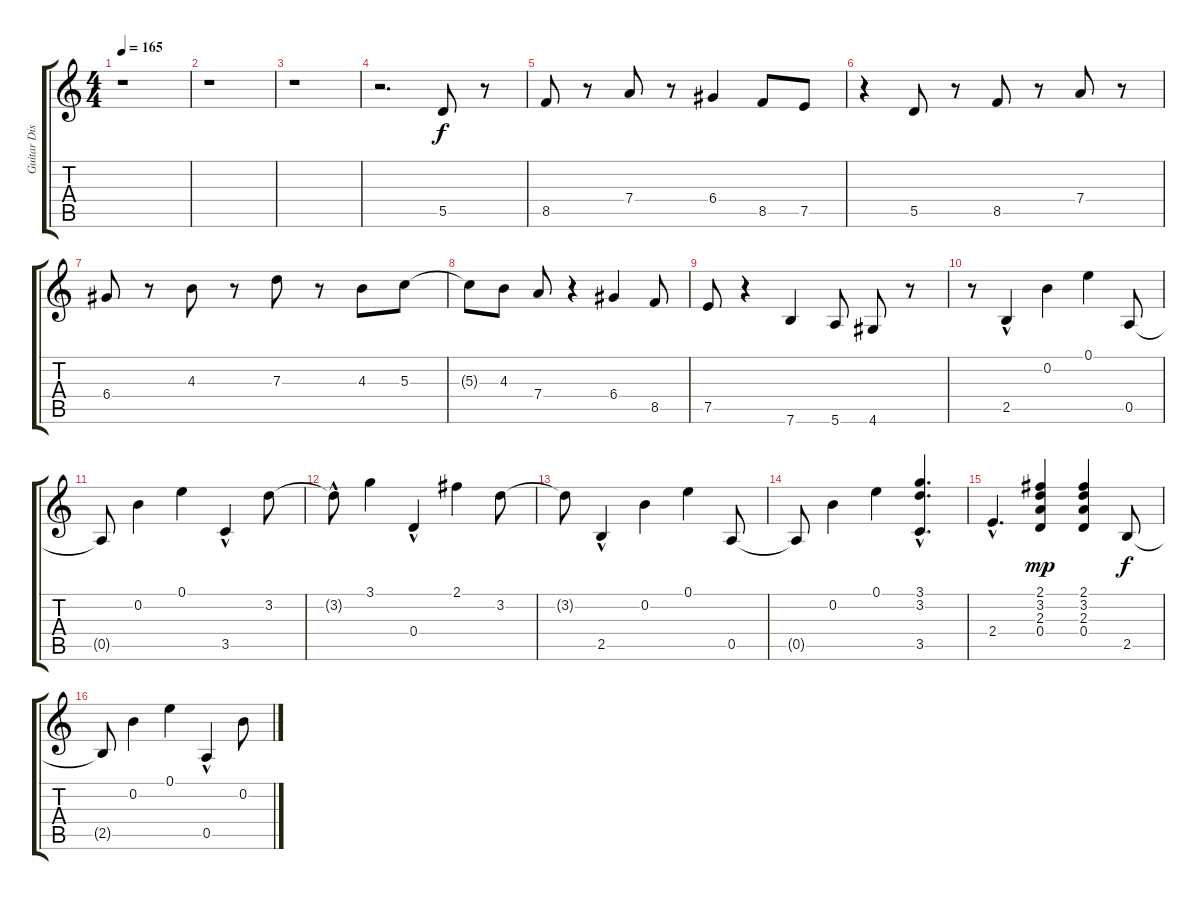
\track ("Guitar Dis" "Guitar Dis") {instrument distortionguitar}
\staff {score tabs}
\tuning (E4 B3 G3 D3 A2 E2) {hide}
\ts (4 4)
\tempo 165
\clef g2
\ks c
r.1{dy f} |
r.1 |
r.1 |
r.2{d} 5.5.8 r.8 |
8.5.8 r.8 7.4.8 r.8 6.4.4 8.5.8 7.5.8 |
r.4 5.5.8 r.8 8.5.8 r.8 7.4.8 r.8 |
6.4.8 r.8 4.3.8 r.8 7.3.8 r.8 4.3.8 5.3.8 |
5.3{t}.8 4.3.8 7.4.8 r.4 6.4.4 8.5.8 |
7.5.8 r.4 7.6.4 5.6.8 4.6.8 r.8 |
r.8 2.5{hac}.4 0.2.4 0.1.4 0.5.8 |
0.5{t}.8 0.2.4 0.1.4 3.5{hac}.4 3.2.8 |
3.2{hac t}.8 3.1.4 0.4{hac}.4 2.1.4 3.2.8 |
3.2{t}.8 2.5{hac}.4 0.2.4 0.1.4 0.5.8 |
0.5{t}.8 0.2.4 0.1.4 (3.1 3.2 3.5{hac}).4{d} |
2.4{hac}.4{d} (2.1 3.2 2.3 0.4).4{dy mp} (2.1 3.2 2.3 0.4).4 2.5.8{dy f} |
2.5{t}.8 0.2.4 0.1.4 0.5{hac}.4 0.2.8
